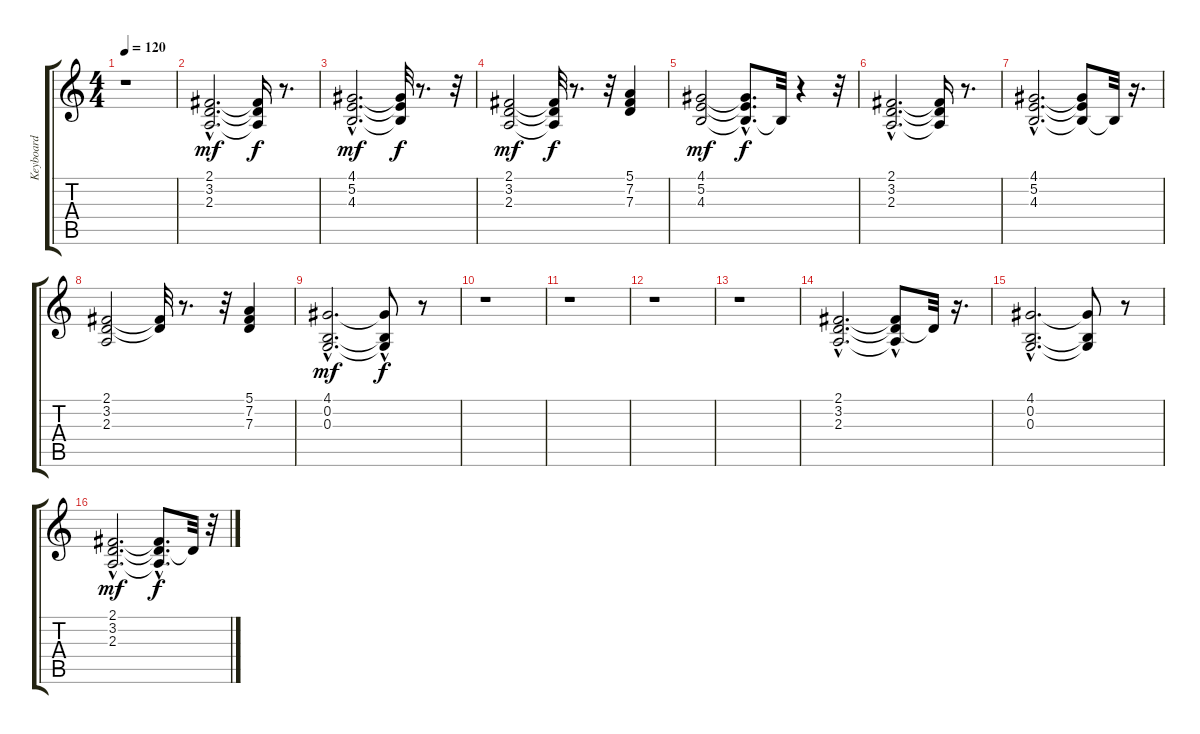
\track ("Keyboard" "Keyboard") {instrument electricpiano2}
\staff {score tabs}
\tuning (E4 B3 G3 D3 A2 E2) {hide}
\ts (4 4)
\tempo 120
\clef g2
\ks c
r.1{dy f} |
(2.1{hac} 3.2{hac} 2.3{hac}).2{d dy mf} (2.1{t} 3.2{t} 2.3{t}).16{dy f} r.8{d} |
(4.1{hac} 5.2{hac} 4.3{hac}).2{d dy mf} (4.1{t} 5.2{t} 4.3{t}).32{dy f} r.8{d} r.32 |
(2.1 3.2 2.3).2{dy mf} (2.1{t} 3.2{t} 2.3{t}).32{dy f} r.8{d} r.32 (5.1 7.2 7.3).4 |
(4.1 5.2 4.3).2{dy mf} (4.1{hac t} 5.2{hac t} 4.3{hac t}).8{d dy f} 4.3{t}.32 r.4 r.32 |
(2.1{hac} 3.2{hac} 2.3{hac}).2{d} (2.1{t} 3.2{t} 2.3{t}).16 r.8{d} |
(4.1{hac} 5.2{hac} 4.3{hac}).2{d} (4.1{t} 5.2{t} 4.3{t}).8 4.3{t}.32 r.16{d} |
(2.1 3.2 2.3).2 (2.1{t} 3.2{t}).32 r.8{d} r.32 (5.1 7.2 7.3).4 |
(4.1{hac} 0.2{hac} 0.3{hac}).2{d dy mf} (4.1{hac t} 0.2{t} 0.3{hac t}).8{dy f} r.8 |
r.1 |
r.1 |
r.1 |
r.1 |
(2.1{hac} 3.2{hac} 2.3{hac}).2{d} (2.1{hac t} 3.2{t} 2.3{t}).8 3.2{t}.32 r.16{d} |
(4.1{hac} 0.2{hac} 0.3{hac}).2{d} (4.1{t} 0.2{t} 0.3{t}).8 r.8 |
(2.1{hac} 3.2{hac} 2.3{hac}).2{d dy mf} (2.1{t} 3.2{hac t} 2.3{t}).8{d dy f} 3.2{t}.32 r.32
